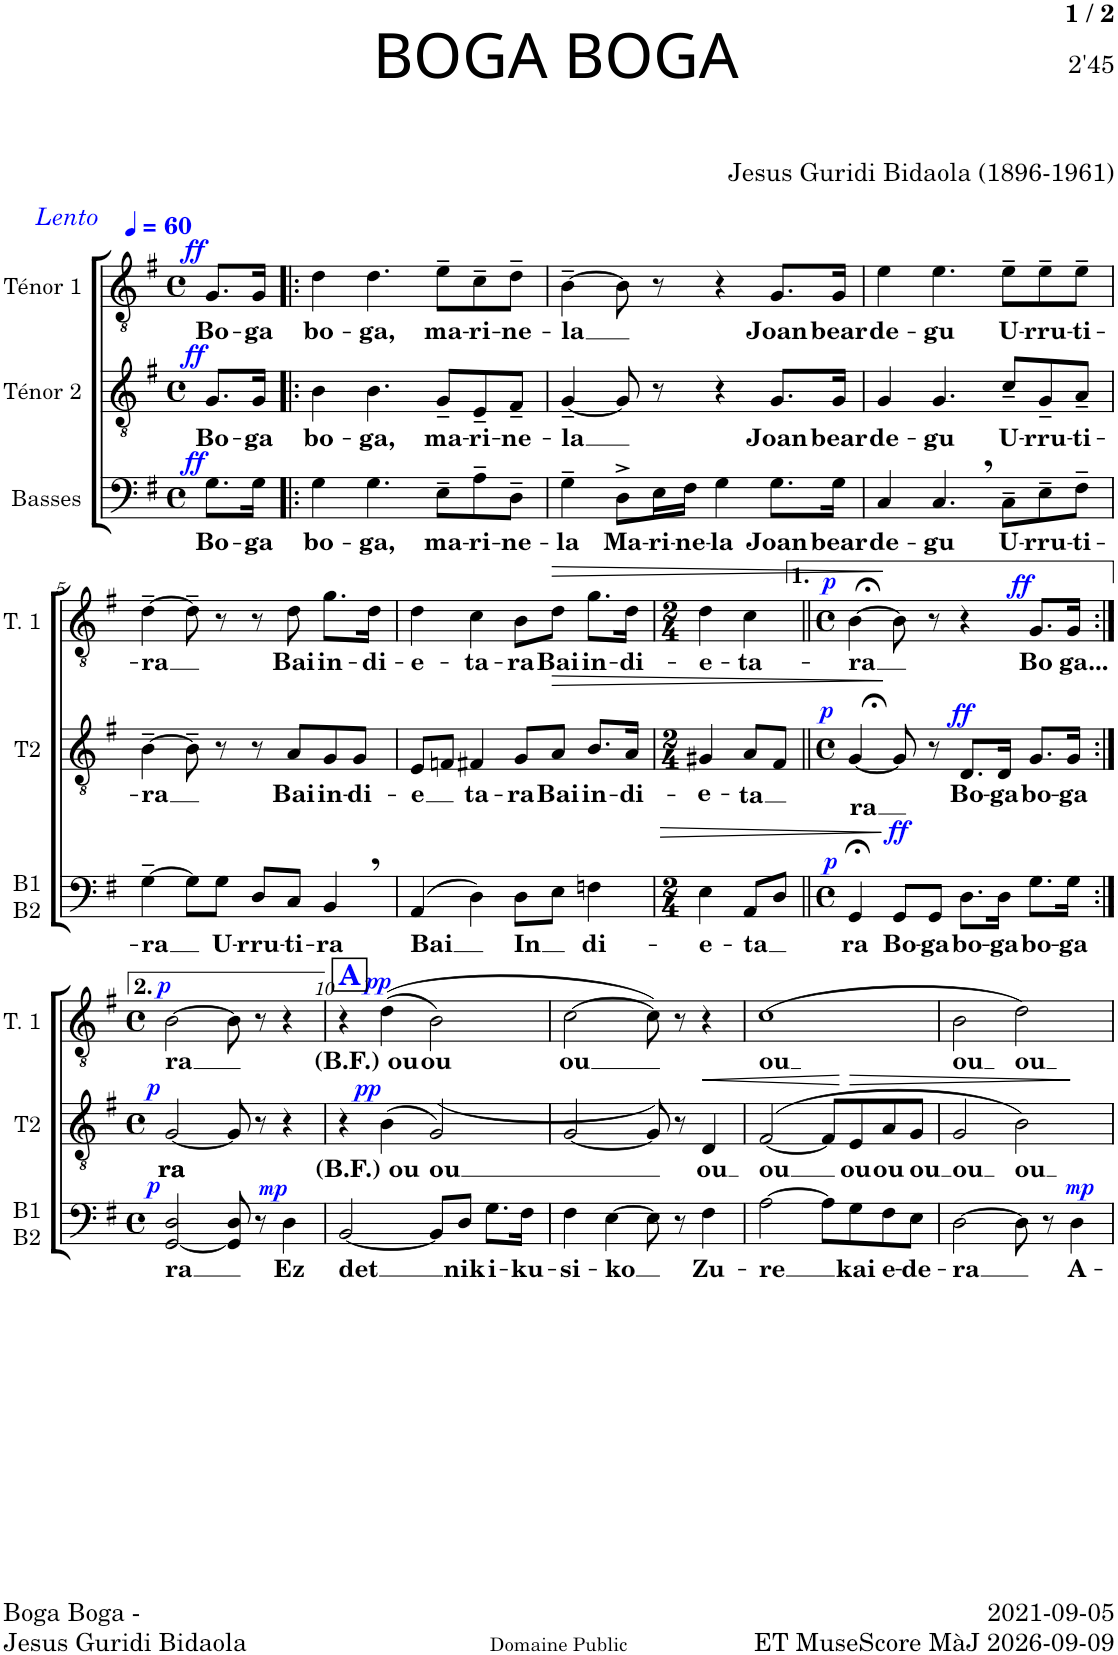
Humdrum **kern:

**kern	**text	**dynam	**kern	**text	**dynam	**kern	**text	**dynam
*part3	*part3	*part3	*part2	*part2	*part2	*part1	*part1	*part1
*staff3	*staff3	*staff3	*staff2	*staff2	*staff2	*staff1	*staff1	*staff1
*I"Basses	*	*	*I"Ténor 2	*	*	*I"Ténor 1	*	*
*	*	*	*I'T2	*	*	*I'T. 1	*	*
*clefF4	*	*	*clefGv2	*	*	*clefGv2	*	*
*k[f#]	*	*	*k[f#]	*	*	*k[f#]	*	*
*M4/4	*	*	*M4/4	*	*	*M4/4	*	*
*met(c)	*	*	*met(c)	*	*	*met(c)	*	*
*MM60	*	*	*MM60	*	*	*MM60	*	*
=1	=1	=1	=1	=1	=1	=1	=1	=1
!	!	!	!	!	!	!LO:TX:a:i:color=#0000FF:t=Lento	!	!
!	!LO:LY:b	!LO:DY:a	!	!LO:LY:b	!LO:DY:a	!	!LO:LY:b	!LO:DY:a
8.G\L	Bo-	ff	8.G/L	Bo-	ff	8.G/L	Bo-	ff
!	!LO:LY:b	!	!	!LO:LY:b	!	!	!LO:LY:b	!
16G\Jk	-ga	.	16G/Jk	-ga	.	16G/Jk	-ga	.
=2!|:	=2!|:	=2!|:	=2!|:	=2!|:	=2!|:	=2!|:	=2!|:	=2!|:
!	!LO:LY:b	!	!	!LO:LY:b	!	!	!LO:LY:b	!
4G\	bo-	.	4B\	bo-	.	4d\	bo-	.
!	!LO:LY:b	!	!	!LO:LY:b	!	!	!LO:LY:b	!
4.G\	-ga,	.	4.B\	-ga,	.	4.d\	-ga,	.
!	!LO:LY:b	!	!	!LO:LY:b	!	!	!LO:LY:b	!
8E~\L	ma-	.	8G~/L	ma-	.	8e~\L	ma-	.
!	!LO:LY:b	!	!	!LO:LY:b	!	!	!LO:LY:b	!
8A~\	-ri-	.	8E~/	-ri-	.	8c~\	-ri-	.
!	!LO:LY:b	!	!	!LO:LY:b	!	!	!LO:LY:b	!
8D~\J	-ne-	.	8F#~/J	-ne-	.	8d~\J	-ne-	.
=3	=3	=3	=3	=3	=3	=3	=3	=3
!	!LO:LY:b	!	!	!LO:LY:b	!	!	!LO:LY:b	!
4G~\	-la	.	[4G~/	-la	.	[4B~\	-la	.
!	!LO:LY:b	!	!	!	!	!	!	!
8D^\L	Ma-	.	8G/]	.	.	8B\]	.	.
!	!LO:LY:b	!	!	!	!	!	!	!
16E\L	-ri-	.	8r	.	.	8r	.	.
!	!LO:LY:b	!	!	!	!	!	!	!
16F#\JJ	-ne-	.	.	.	.	.	.	.
!	!LO:LY:b	!	!	!	!	!	!	!
4G\	-la	.	4r	.	.	4r	.	.
!	!LO:LY:b	!	!	!LO:LY:b	!	!	!LO:LY:b	!
8.G\L	Joan	.	8.G/L	Joan	.	8.G/L	Joan	.
!	!LO:LY:b	!	!	!LO:LY:b	!	!	!LO:LY:b	!
16G\Jk	bear	.	16G/Jk	bear	.	16G/Jk	bear	.
=4	=4	=4	=4	=4	=4	=4	=4	=4
!	!LO:LY:b	!	!	!LO:LY:b	!	!	!LO:LY:b	!
4C/	de-	.	4G/	de-	.	4e\	de-	.
!	!LO:LY:b	!	!	!LO:LY:b	!	!	!LO:LY:b	!
4.C,/	-gu	.	4.G/	-gu	.	4.e\	-gu	.
!	!LO:LY:b	!	!	!LO:LY:b	!	!	!LO:LY:b	!
8C~\L	U-	.	8c~/L	U-	.	8e~\L	U-	.
!	!LO:LY:b	!	!	!LO:LY:b	!	!	!LO:LY:b	!
8E~\	-rru-	.	8G~/	-rru-	.	8e~\	-rru-	.
!	!LO:LY:b	!	!	!LO:LY:b	!	!	!LO:LY:b	!
8F#~\J	-ti-	.	8A~/J	-ti-	.	8e~\J	-ti-	.
!!LO:LB:g=z
=5	=5	=5	=5	=5	=5	=5	=5	=5
!	!LO:LY:b	!	!	!LO:LY:b	!	!	!LO:LY:b	!
[4G~\	-ra	.	[4B~\	-ra	.	[4d~\	-ra	.
8G\L]	.	.	8B~\]	.	.	8d~\]	.	.
!	!LO:LY:b	!	!	!	!	!	!	!
8G\J	U-	.	8r	.	.	8r	.	.
!	!LO:LY:b	!	!	!	!	!	!	!
8D/L	-rru-	.	8r	.	.	8r	.	.
!	!LO:LY:b	!	!	!LO:LY:b	!	!	!LO:LY:b	!
8C/J	-ti-	.	8A/L	Bai	.	8d\	Bai	.
!	!LO:LY:b	!	!	!LO:LY:b	!	!	!LO:LY:b	!
4BB,/	-ra	.	8G/	in-	.	8.g\L	in-	.
!	!	!	!	!LO:LY:b	!	!	!	!
.	.	.	8G/J	-di-	.	.	.	.
!	!	!	!	!	!	!	!LO:LY:b	!
.	.	.	.	.	.	16d\Jk	-di-	.
=6	=6	=6	=6	=6	=6	=6	=6	=6
!	!LO:LY:b	!	!	!LO:LY:b	!	!	!LO:LY:b	!
(4AA/	Bai	.	8E/L	-e	.	4d\	-e-	.
.	.	.	8Fn/J	.	.	.	.	.
!	!	!	!	!LO:LY:b	!	!	!LO:LY:b	!
4D\)	.	.	4F#X/	ta-	.	4c\	-ta-	.
!	!LO:LY:b	!	!	!LO:LY:b	!	!	!LO:LY:b	!
8D\L	-In	.	8G/L	-ra	.	8B\L	-ra	.
!	!	!	!	!LO:LY:b	!LO:HP:b	!	!LO:LY:b	!LO:HP:b
8E\J	.	.	8A/J	Bai	>	8d\J	Bai	>
!	!LO:LY:b	!	!	!LO:LY:b	!	!	!LO:LY:b	!
4Fn\	di-	.	8.B/L	in-	.	8.g\L	in-	.
!	!	!	!	!LO:LY:b	!	!	!LO:LY:b	!
.	.	.	16A/Jk	-di-	.	16d\Jk	-di-	.
=7	=7	=7	=7	=7	=7	=7	=7	=7
*M2/4	*	*	*M2/4	*	*	*M2/4	*	*
!	!LO:LY:b	!LO:HP:b	!	!LO:LY:b	!	!	!LO:LY:b	!
4E\	-e-	>	4G#X/	-e-	.	4d\	-e-	.
!	!LO:LY:b	!	!	!LO:LY:b	!	!	!LO:LY:b	!
8AA/L	-ta	.	8A/L	-ta	.	4c\	-ta-	.
8D/J	.	.	8F#/J	.	.	.	.	.
=8||	=8||	=8||	=8||	=8||	=8||	=8||	=8||	=8||
*M4/4	*	*	*M4/4	*	*	*M4/4	*	*
*met(c)	*	*	*met(c)	*	*	*met(c)	*	*
!	!LO:LY:b	!LO:DY:a	!	!LO:LY:b	!LO:DY:a	!	!LO:LY:b	!LO:DY:a
4GG;</	ra	p	[4G;</	ra	p	[4B;<\	-ra	p
!	!LO:LY:b	!LO:DY:n=1:a	!	!	!	!	!	!
8GG/L	Bo-	] ff	8G/]	.	]	8B\]	.	]
!	!LO:LY:b	!	!	!	!	!	!	!
8GG/J	-ga	.	8r	.	.	8r	.	.
!	!LO:LY:b	!	!	!LO:LY:b	!LO:DY:a	!	!	!
8.D\L	bo-	.	8.D/L	Bo-	ff	4r	.	.
!	!LO:LY:b	!	!	!LO:LY:b	!	!	!	!
16D\Jk	-ga	.	16D/Jk	-ga	.	.	.	.
!	!LO:LY:b	!	!	!LO:LY:b	!	!	!LO:LY:b	!LO:DY:a
8.G\L	bo-	.	8.G/L	bo-	.	8.G/L	Bo	ff
!	!LO:LY:b	!	!	!LO:LY:b	!	!	!LO:LY:b	!
16G\Jk	-ga	.	16G/Jk	-ga	.	16G/Jk	ga...	.
!!LO:LB:g=z
!!LO:REH:place=s1:a:B:cj:color=#0000FF:fs=14:t=A:qo=3
=9:|!	=9:|!	=9:|!	=9:|!	=9:|!	=9:|!	=9:|!	=9:|!	=9:|!
*M4/4	*	*	*M4/4	*	*	*M4/4	*	*
*met(c)	*	*	*met(c)	*	*	*met(c)	*	*
!	!LO:LY:b	!LO:DY:a	!	!LO:LY:b	!LO:DY:a	!	!LO:LY:b	!LO:DY:a
[2GG/ 2D/	ra	p	[2G/	ra	p	[2B\	ra	p
8GG/] 8D/	.	.	8G/]	.	.	8B\]	.	.
8r	.	.	8r	.	.	8r	.	.
!	!LO:LY:b	!LO:DY:a	!	!	!	!	!	!
4D\	Ez	mp	4r	.	.	4r	.	.
=10	=10	=10	=10	=10	=10	=10	=10	=10
!	!LO:LY:b	!	!	!	!	!	!	!
[2BB/	det	.	4r	.	.	4r	.	.
!	!	!	!	!LO:LY:b	!LO:DY:a	!	!LO:LY:b	!LO:DY:a
.	.	.	(4B\	(B.F.) ou	pp	((4d\	(B.F.) ou	pp
!	!	!	!	!LO:LY:b	!	!	!LO:LY:b	!
8BB/L]	.	.	(2G/)	ou	.	2B\)	ou	.
!	!LO:LY:b	!	!	!	!	!	!	!
8D/J	nik	.	.	.	.	.	.	.
!	!LO:LY:b	!	!	!	!	!	!	!
8.G\L	i-	.	.	.	.	.	.	.
!	!LO:LY:b	!	!	!	!	!	!	!
16F#\Jk	-ku-	.	.	.	.	.	.	.
=11	=11	=11	=11	=11	=11	=11	=11	=11
!	!LO:LY:b	!	!	!	!	!	!LO:LY:b	!
4F#\	-si-	.	[2G/	.	.	[2c\	ou	.
!	!LO:LY:b	!	!	!	!	!	!	!
[4E\	-ko	.	.	.	.	.	.	.
8E\]	.	.	8G/])	.	.	8c\])	.	.
8r	.	.	8r	.	.	8r	.	.
!	!LO:LY:b	!	!	!LO:LY:b	!LO:HP:b	!	!	!
4F#\	Zu-	.	4D/	ou	<	4r	.	.
=12	=12	=12	=12	=12	=12	=12	=12	=12
!	!LO:LY:b	!	!	!LO:LY:b	!	!	!LO:LY:b	!
[2A\	-re	.	([2F#/	ou	.	(1c	ou	.
8A\L]	.	.	8F#/L]	.	.	.	.	.
!	!LO:LY:b	!	!	!LO:LY:b	!LO:HP:n=1:b	!	!	!
8G\	kai	.	8E/	ou	[ >	.	.	.
!	!LO:LY:b	!	!	!LO:LY:b	!	!	!	!
8F#\	e-	.	8A/	ou	.	.	.	.
!	!LO:LY:b	!	!	!LO:LY:b	!	!	!	!
8E\J	-de-	.	8G/J	ou	.	.	.	.
=13	=13	=13	=13	=13	=13	=13	=13	=13
!	!LO:LY:b	!	!	!LO:LY:b	!	!	!LO:LY:b	!
[2D\	-ra	.	2G/	ou	.	2B\	ou	.
!	!	!	!	!LO:LY:b	!	!	!LO:LY:b	!
8D\]	.	.	2B\)	ou	.	2d\)	ou	.
8r	.	.	.	.	.	.	.	.
!	!LO:LY:b	!LO:DY:a	!	!	!	!	!	!
4D\	A-	mp	.	.	.	.	.	.
.	.	.	.	.	]	.	.	.
=	=	=	=	=	=	=	=	=
*-	*-	*-	*-	*-	*-	*-	*-	*-
